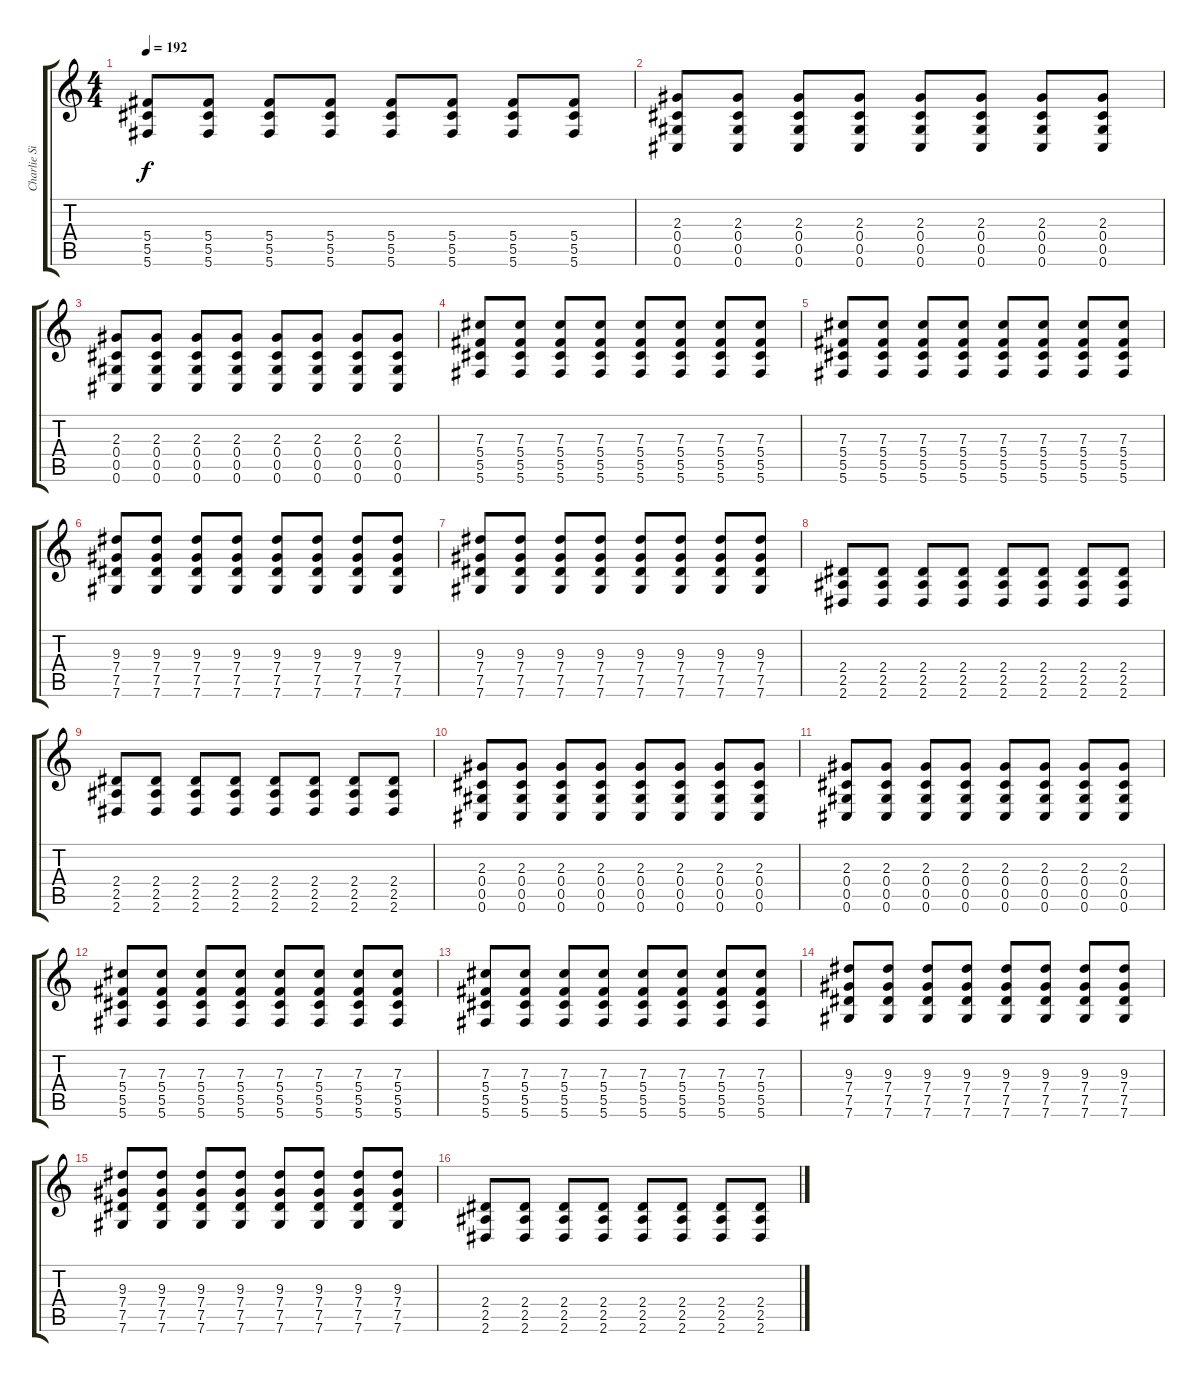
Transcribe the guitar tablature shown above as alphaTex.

\track ("Charlie Simpson" "Charlie Si") {instrument overdrivenguitar}
\staff {score tabs}
\tuning (Eb4 Bb3 Gb3 Db3 Ab2 Db2) {hide}
\ts (4 4)
\tempo 192
\clef g2
\ks c
(5.4 5.5 5.6).8{dy f} (5.4 5.5 5.6).8 (5.4 5.5 5.6).8 (5.4 5.5 5.6).8 (5.4 5.5 5.6).8 (5.4 5.5 5.6).8 (5.4 5.5 5.6).8 (5.4 5.5 5.6).8 |
(2.3 0.4 0.5 0.6).8{instrument overdrivenguitar} (2.3 0.4 0.5 0.6).8 (2.3 0.4 0.5 0.6).8 (2.3 0.4 0.5 0.6).8 (2.3 0.4 0.5 0.6).8 (2.3 0.4 0.5 0.6).8 (2.3 0.4 0.5 0.6).8 (2.3 0.4 0.5 0.6).8 |
(2.3 0.4 0.5 0.6).8{instrument overdrivenguitar} (2.3 0.4 0.5 0.6).8 (2.3 0.4 0.5 0.6).8 (2.3 0.4 0.5 0.6).8 (2.3 0.4 0.5 0.6).8 (2.3 0.4 0.5 0.6).8 (2.3 0.4 0.5 0.6).8 (2.3 0.4 0.5 0.6).8 |
(7.3 5.4 5.5 5.6).8{instrument overdrivenguitar} (7.3 5.4 5.5 5.6).8 (7.3 5.4 5.5 5.6).8 (7.3 5.4 5.5 5.6).8 (7.3 5.4 5.5 5.6).8 (7.3 5.4 5.5 5.6).8 (7.3 5.4 5.5 5.6).8 (7.3 5.4 5.5 5.6).8 |
(7.3 5.4 5.5 5.6).8{instrument overdrivenguitar} (7.3 5.4 5.5 5.6).8 (7.3 5.4 5.5 5.6).8 (7.3 5.4 5.5 5.6).8 (7.3 5.4 5.5 5.6).8 (7.3 5.4 5.5 5.6).8 (7.3 5.4 5.5 5.6).8 (7.3 5.4 5.5 5.6).8 |
(9.3 7.4 7.5 7.6).8{instrument overdrivenguitar} (9.3 7.4 7.5 7.6).8 (9.3 7.4 7.5 7.6).8 (9.3 7.4 7.5 7.6).8 (9.3 7.4 7.5 7.6).8 (9.3 7.4 7.5 7.6).8 (9.3 7.4 7.5 7.6).8 (9.3 7.4 7.5 7.6).8 |
(9.3 7.4 7.5 7.6).8{instrument overdrivenguitar} (9.3 7.4 7.5 7.6).8 (9.3 7.4 7.5 7.6).8 (9.3 7.4 7.5 7.6).8 (9.3 7.4 7.5 7.6).8 (9.3 7.4 7.5 7.6).8 (9.3 7.4 7.5 7.6).8 (9.3 7.4 7.5 7.6).8 |
(2.4 2.5 2.6).8 (2.4 2.5 2.6).8 (2.4 2.5 2.6).8 (2.4 2.5 2.6).8 (2.4 2.5 2.6).8 (2.4 2.5 2.6).8 (2.4 2.5 2.6).8 (2.4 2.5 2.6).8 |
(2.4 2.5 2.6).8 (2.4 2.5 2.6).8 (2.4 2.5 2.6).8 (2.4 2.5 2.6).8 (2.4 2.5 2.6).8 (2.4 2.5 2.6).8 (2.4 2.5 2.6).8 (2.4 2.5 2.6).8 |
(2.3 0.4 0.5 0.6).8{instrument overdrivenguitar} (2.3 0.4 0.5 0.6).8 (2.3 0.4 0.5 0.6).8 (2.3 0.4 0.5 0.6).8 (2.3 0.4 0.5 0.6).8 (2.3 0.4 0.5 0.6).8 (2.3 0.4 0.5 0.6).8 (2.3 0.4 0.5 0.6).8 |
(2.3 0.4 0.5 0.6).8{instrument overdrivenguitar} (2.3 0.4 0.5 0.6).8 (2.3 0.4 0.5 0.6).8 (2.3 0.4 0.5 0.6).8 (2.3 0.4 0.5 0.6).8 (2.3 0.4 0.5 0.6).8 (2.3 0.4 0.5 0.6).8 (2.3 0.4 0.5 0.6).8 |
(7.3 5.4 5.5 5.6).8{instrument overdrivenguitar} (7.3 5.4 5.5 5.6).8 (7.3 5.4 5.5 5.6).8 (7.3 5.4 5.5 5.6).8 (7.3 5.4 5.5 5.6).8 (7.3 5.4 5.5 5.6).8 (7.3 5.4 5.5 5.6).8 (7.3 5.4 5.5 5.6).8 |
(7.3 5.4 5.5 5.6).8{instrument overdrivenguitar} (7.3 5.4 5.5 5.6).8 (7.3 5.4 5.5 5.6).8 (7.3 5.4 5.5 5.6).8 (7.3 5.4 5.5 5.6).8 (7.3 5.4 5.5 5.6).8 (7.3 5.4 5.5 5.6).8 (7.3 5.4 5.5 5.6).8 |
(9.3 7.4 7.5 7.6).8{instrument overdrivenguitar} (9.3 7.4 7.5 7.6).8 (9.3 7.4 7.5 7.6).8 (9.3 7.4 7.5 7.6).8 (9.3 7.4 7.5 7.6).8 (9.3 7.4 7.5 7.6).8 (9.3 7.4 7.5 7.6).8 (9.3 7.4 7.5 7.6).8 |
(9.3 7.4 7.5 7.6).8{instrument overdrivenguitar} (9.3 7.4 7.5 7.6).8 (9.3 7.4 7.5 7.6).8 (9.3 7.4 7.5 7.6).8 (9.3 7.4 7.5 7.6).8 (9.3 7.4 7.5 7.6).8 (9.3 7.4 7.5 7.6).8 (9.3 7.4 7.5 7.6).8 |
(2.4 2.5 2.6).8 (2.4 2.5 2.6).8 (2.4 2.5 2.6).8 (2.4 2.5 2.6).8 (2.4 2.5 2.6).8 (2.4 2.5 2.6).8 (2.4 2.5 2.6).8 (2.4 2.5 2.6).8
